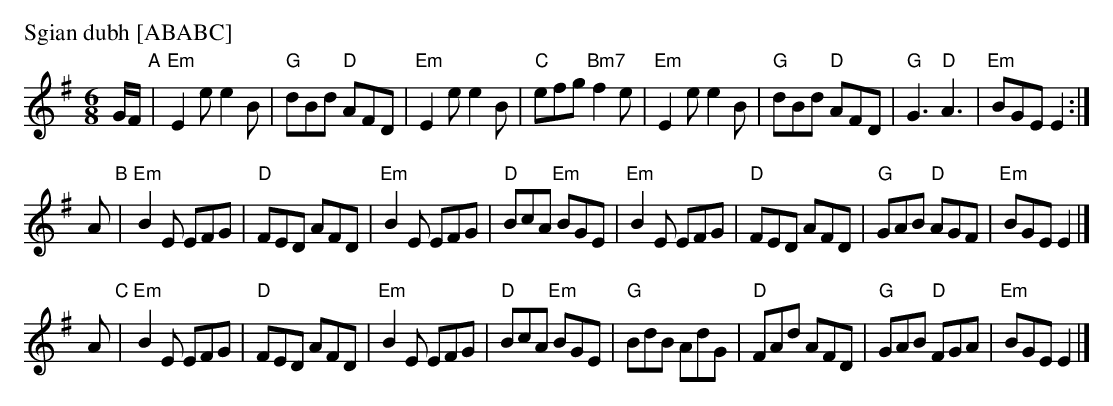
X:1
P: Sgian dubh [ABABC]
M: 6/8
K: Em
G/2F/2 "A"\
| "Em"E2e e2B | "G"dBd "D"AFD | "Em"E2e e2B | "C"efg "Bm7"f2e \
| "Em"E2e e2B | "G"dBd "D"AFD | "G"G3 "D"A3 | "Em"BGE E2 :|
A "B"\
| "Em"B2E EFG | "D"FED AFD | "Em"B2E EFG | "D"BcA "Em"BGE \
| "Em"B2E EFG | "D"FED AFD | "G"GAB "D"AGF | "Em"BGE E2 |]
A "C"\
| "Em"B2E EFG | "D"FED AFD | "Em"B2E EFG | "D"BcA "Em"BGE \
| "G"BdB AdG | "D"FAd AFD | "G"GAB "D"FGA | "Em"BGE E2 |]
